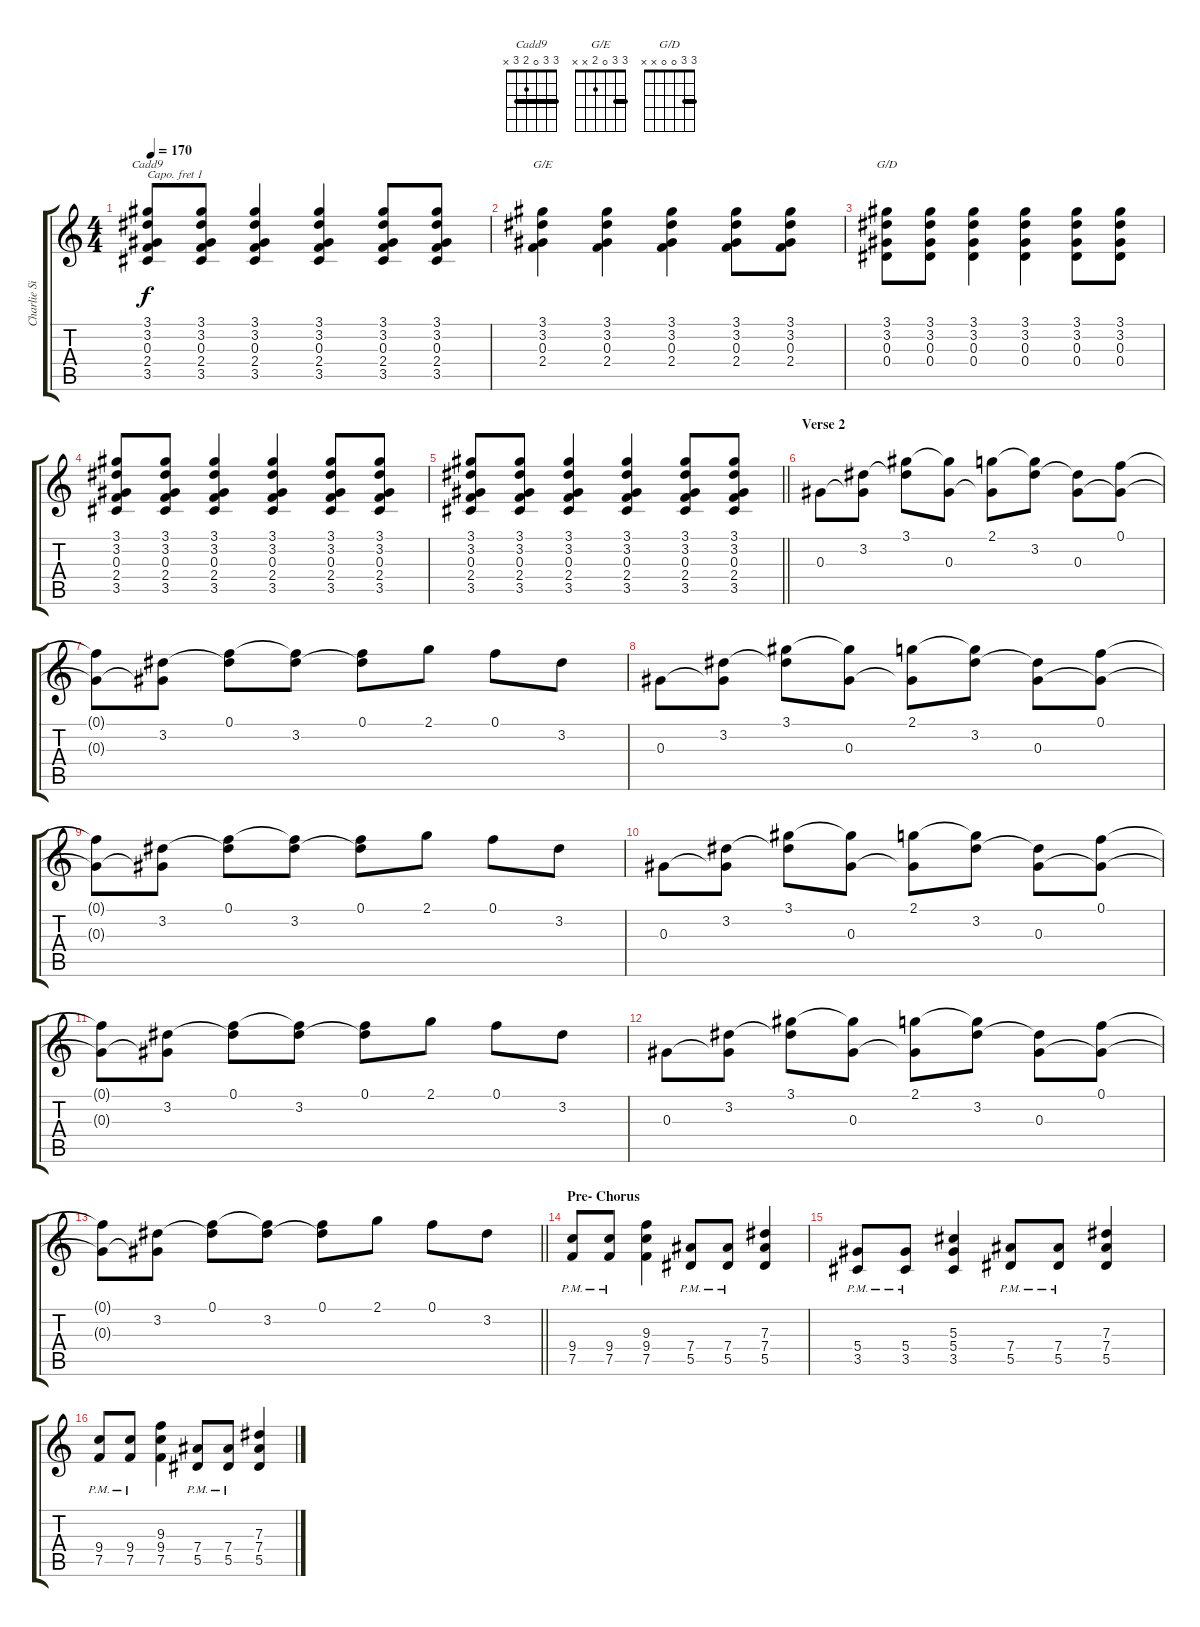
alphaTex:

\track ("Charlie Simpson" "Charlie Si") {instrument overdrivenguitar}
\staff {score tabs}
\capo 1
\tuning (E4 B3 G3 D3 A2 E2) {hide}
\chord ("Cadd9" 3 3 0 2 3 x) {barre 3}
\chord ("G/E" 3 3 0 2 x x) {barre 3}
\chord ("G/D" 3 3 0 0 x x) {barre 3}
\ts (4 4)
\tempo 170
\clef g2
\ks c
(3.1 3.2 0.3 2.4 3.5).8{ch "Cadd9" dy f} (3.1 3.2 0.3 2.4 3.5).8 (3.1 3.2 0.3 2.4 3.5).4 (3.1 3.2 0.3 2.4 3.5).4 (3.1 3.2 0.3 2.4 3.5).8 (3.1 3.2 0.3 2.4 3.5).8 |
(3.1 3.2 0.3 2.4).4{ch "G/E"} (3.1 3.2 0.3 2.4).4 (3.1 3.2 0.3 2.4).4 (3.1 3.2 0.3 2.4).8 (3.1 3.2 0.3 2.4).8 |
(3.1 3.2 0.3 0.4).8{ch "G/D"} (3.1 3.2 0.3 0.4).8 (3.1 3.2 0.3 0.4).4 (3.1 3.2 0.3 0.4).4 (3.1 3.2 0.3 0.4).8 (3.1 3.2 0.3 0.4).8 |
(3.1 3.2 0.3 2.4 3.5).8 (3.1 3.2 0.3 2.4 3.5).8 (3.1 3.2 0.3 2.4 3.5).4 (3.1 3.2 0.3 2.4 3.5).4 (3.1 3.2 0.3 2.4 3.5).8 (3.1 3.2 0.3 2.4 3.5).8 |
\barLineRight lightlight
(3.1 3.2 0.3 2.4 3.5).8 (3.1 3.2 0.3 2.4 3.5).8 (3.1 3.2 0.3 2.4 3.5).4 (3.1 3.2 0.3 2.4 3.5).4 (3.1 3.2 0.3 2.4 3.5).8 (3.1 3.2 0.3 2.4 3.5).8 |
\section ("" "Verse 2")
0.3.8 (3.2 0.3{t}).8 (3.1 3.2{t}).8 (3.1{t} 0.3).8 (2.1 0.3{t}).8 (2.1{t} 3.2).8 (3.2{t} 0.3).8 (0.1 0.3{t}).8 |
(0.1{t} 0.3{t}).8 (3.2 0.3{t}).8 (0.1 3.2{t}).8 (0.1{t} 3.2).8 (0.1 3.2{t}).8 2.1.8 0.1.8 3.2.8 |
0.3.8 (3.2 0.3{t}).8 (3.1 3.2{t}).8 (3.1{t} 0.3).8 (2.1 0.3{t}).8 (2.1{t} 3.2).8 (3.2{t} 0.3).8 (0.1 0.3{t}).8 |
(0.1{t} 0.3{t}).8 (3.2 0.3{t}).8 (0.1 3.2{t}).8 (0.1{t} 3.2).8 (0.1 3.2{t}).8 2.1.8 0.1.8 3.2.8 |
0.3.8 (3.2 0.3{t}).8 (3.1 3.2{t}).8 (3.1{t} 0.3).8 (2.1 0.3{t}).8 (2.1{t} 3.2).8 (3.2{t} 0.3).8 (0.1 0.3{t}).8 |
(0.1{t} 0.3{t}).8 (3.2 0.3{t}).8 (0.1 3.2{t}).8 (0.1{t} 3.2).8 (0.1 3.2{t}).8 2.1.8 0.1.8 3.2.8 |
0.3.8 (3.2 0.3{t}).8 (3.1 3.2{t}).8 (3.1{t} 0.3).8 (2.1 0.3{t}).8 (2.1{t} 3.2).8 (3.2{t} 0.3).8 (0.1 0.3{t}).8 |
\barLineRight lightlight
(0.1{t} 0.3{t}).8 (3.2 0.3{t}).8 (0.1 3.2{t}).8 (0.1{t} 3.2).8 (0.1 3.2{t}).8 2.1.8 0.1.8 3.2.8 |
\section ("" "Pre- Chorus")
(9.4{pm} 7.5{pm}).8 (9.4{pm} 7.5{pm}).8 (9.3 9.4 7.5).4 (7.4{pm} 5.5{pm}).8 (7.4{pm} 5.5{pm}).8 (7.3 7.4 5.5).4 |
(5.4{pm} 3.5{pm}).8 (5.4{pm} 3.5{pm}).8 (5.3 5.4 3.5).4 (7.4{pm} 5.5{pm}).8 (7.4{pm} 5.5{pm}).8 (7.3 7.4 5.5).4 |
(9.4{pm} 7.5{pm}).8 (9.4{pm} 7.5{pm}).8 (9.3 9.4 7.5).4 (7.4{pm} 5.5{pm}).8 (7.4{pm} 5.5{pm}).8 (7.3 7.4 5.5).4
